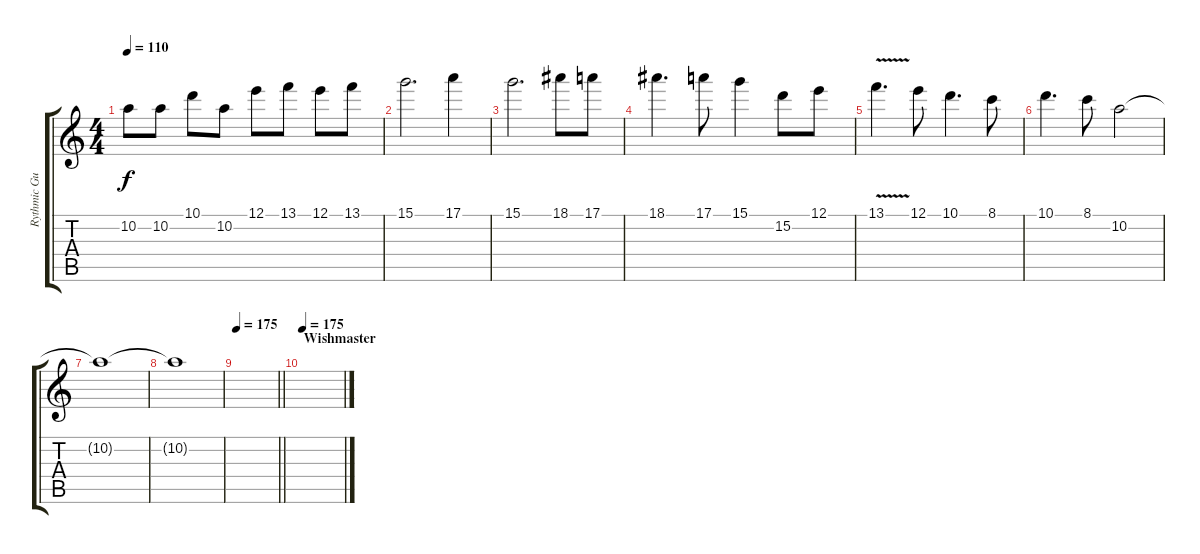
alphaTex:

\track ("Rythmic Guitar : Drop D" "Rythmic Gu") {instrument distortionguitar}
\staff {score tabs}
\tuning (E4 B3 G3 D3 A2 D2) {hide}
\ts (4 4)
\tempo 110
\clef g2
\ks c
10.2{t}.8{dy f} 10.2.8 10.1.8 10.2.8 12.1.8 13.1.8 12.1.8 13.1.8 |
15.1.2{d} 17.1.4 |
15.1.2{d} 18.1.8 17.1.8 |
18.1.4{d} 17.1.8 15.1.4 15.2.8 12.1.8 |
13.1{v}.4{d} 12.1.8 10.1.4{d} 8.1.8 |
10.1.4{d} 8.1.8 10.2.2 |
10.2{t}.1 |
10.2{t}.1{volume 0} |
\tempo 175
\barLineRight lightlight
|
\section ("" "Wishmaster")
\tempo 175
